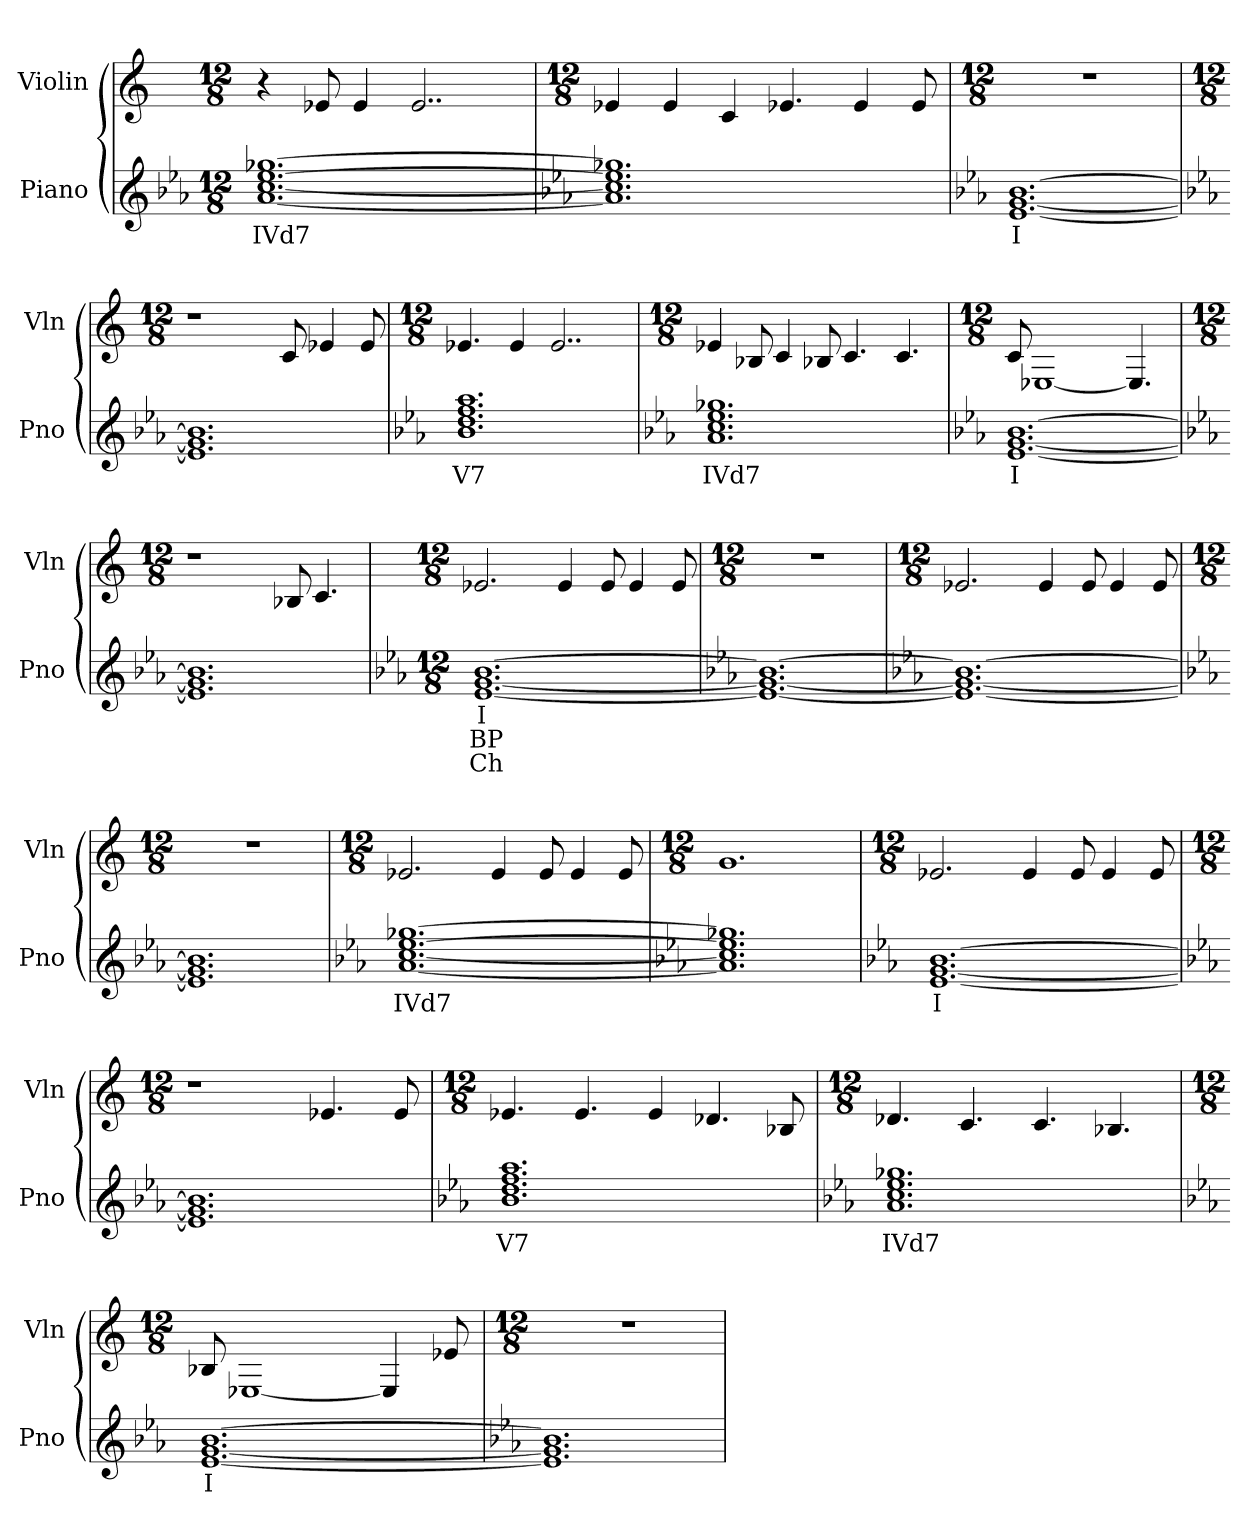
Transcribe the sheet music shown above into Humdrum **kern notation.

**kern	**text	**text	**text	**kern
*part2	*part2	*part2	*part2	*part1
*staff2	*staff2	*staff2	*staff2	*staff1
*I"Piano	*	*	*	*I"Violin
*I'Pno	*	*	*	*I'Vln
*k[b-e-a-]	*	*	*	*
*E-:	*	*	*	*
*M12/8	*	*	*	*M12/8
=	=	=	=	=
[1.a- [1.cc [1.ee- [1.gg-X	IVd7	.	.	4r
.	.	.	.	8e-X
.	.	.	.	4e-
.	.	.	.	2..e-
=	=	=	=	=
*k[b-e-a-]	*	*	*	*
*E-:	*	*	*	*
*	*	*	*	*M12/8
1.a-] 1.cc] 1.ee-] 1.gg-X]	.	.	.	4e-X
.	.	.	.	4e-
.	.	.	.	4c
.	.	.	.	4.e-X
.	.	.	.	4e-
.	.	.	.	8e-
=	=	=	=	=
*k[b-e-a-]	*	*	*	*
*E-:	*	*	*	*
*	*	*	*	*M12/8
[1.e- [1.g [1.b-	I	.	.	1.r
=	=	=	=	=
*k[b-e-a-]	*	*	*	*
*E-:	*	*	*	*
*	*	*	*	*M12/8
1.e-] 1.g] 1.b-]	.	.	.	1r
.	.	.	.	8c
.	.	.	.	4e-X
.	.	.	.	8e-
=	=	=	=	=
*k[b-e-a-]	*	*	*	*
*E-:	*	*	*	*
*	*	*	*	*M12/8
1.b- 1.dd 1.ff 1.aa-	V7	.	.	4.e-X
.	.	.	.	4e-
.	.	.	.	2..e-
=	=	=	=	=
*k[b-e-a-]	*	*	*	*
*E-:	*	*	*	*
*	*	*	*	*M12/8
1.a- 1.cc 1.ee- 1.gg-X	IVd7	.	.	4e-X
.	.	.	.	8B-X
.	.	.	.	4c
.	.	.	.	8B-X
.	.	.	.	4.c
.	.	.	.	4.c
=	=	=	=	=
*k[b-e-a-]	*	*	*	*
*E-:	*	*	*	*
*	*	*	*	*M12/8
[1.e- [1.g [1.b-	I	.	.	8c
.	.	.	.	[1E-X
.	.	.	.	4.E-]
=	=	=	=	=
*k[b-e-a-]	*	*	*	*
*E-:	*	*	*	*
*	*	*	*	*M12/8
1.e-] 1.g] 1.b-]	.	.	.	1r
.	.	.	.	8B-X
.	.	.	.	4.c
=	=	=	=	=
*k[b-e-a-]	*	*	*	*
*E-:	*	*	*	*
*M12/8	*	*	*	*M12/8
[1.e- [1.g [1.b-	I	BP	Ch	2.e-X
.	.	.	.	4e-
.	.	.	.	8e-
.	.	.	.	4e-
.	.	.	.	8e-
=	=	=	=	=
*k[b-e-a-]	*	*	*	*
*E-:	*	*	*	*
*	*	*	*	*M12/8
1.e-_ 1.g_ 1.b-_	.	.	.	1.r
=	=	=	=	=
*k[b-e-a-]	*	*	*	*
*E-:	*	*	*	*
*	*	*	*	*M12/8
1.e-_ 1.g_ 1.b-_	.	.	.	2.e-X
.	.	.	.	4e-
.	.	.	.	8e-
.	.	.	.	4e-
.	.	.	.	8e-
=	=	=	=	=
*k[b-e-a-]	*	*	*	*
*E-:	*	*	*	*
*	*	*	*	*M12/8
1.e-] 1.g] 1.b-]	.	.	.	1.r
=	=	=	=	=
*k[b-e-a-]	*	*	*	*
*E-:	*	*	*	*
*	*	*	*	*M12/8
[1.a- [1.cc [1.ee- [1.gg-X	IVd7	.	.	2.e-X
.	.	.	.	4e-
.	.	.	.	8e-
.	.	.	.	4e-
.	.	.	.	8e-
=	=	=	=	=
*k[b-e-a-]	*	*	*	*
*E-:	*	*	*	*
*	*	*	*	*M12/8
1.a-] 1.cc] 1.ee-] 1.gg-X]	.	.	.	1.g
=	=	=	=	=
*k[b-e-a-]	*	*	*	*
*E-:	*	*	*	*
*	*	*	*	*M12/8
[1.e- [1.g [1.b-	I	.	.	2.e-X
.	.	.	.	4e-
.	.	.	.	8e-
.	.	.	.	4e-
.	.	.	.	8e-
=	=	=	=	=
*k[b-e-a-]	*	*	*	*
*E-:	*	*	*	*
*	*	*	*	*M12/8
1.e-] 1.g] 1.b-]	.	.	.	1r
.	.	.	.	4.e-X
.	.	.	.	8e-
=	=	=	=	=
*k[b-e-a-]	*	*	*	*
*E-:	*	*	*	*
*	*	*	*	*M12/8
1.b- 1.dd 1.ff 1.aa-	V7	.	.	4.e-X
.	.	.	.	4.e-
.	.	.	.	4e-
.	.	.	.	4.d-X
.	.	.	.	8B-X
=	=	=	=	=
*k[b-e-a-]	*	*	*	*
*E-:	*	*	*	*
*	*	*	*	*M12/8
1.a- 1.cc 1.ee- 1.gg-X	IVd7	.	.	4.d-X
.	.	.	.	4.c
.	.	.	.	4.c
.	.	.	.	4.B-X
=	=	=	=	=
*k[b-e-a-]	*	*	*	*
*E-:	*	*	*	*
*	*	*	*	*M12/8
[1.e- [1.g [1.b-	I	.	.	8B-X
.	.	.	.	[1E-X
.	.	.	.	4E-]
.	.	.	.	8e-X
=	=	=	=	=
*k[b-e-a-]	*	*	*	*
*E-:	*	*	*	*
*	*	*	*	*M12/8
1.e-] 1.g] 1.b-]	.	.	.	1.r
=	=	=	=	=
*-	*-	*-	*-	*-
